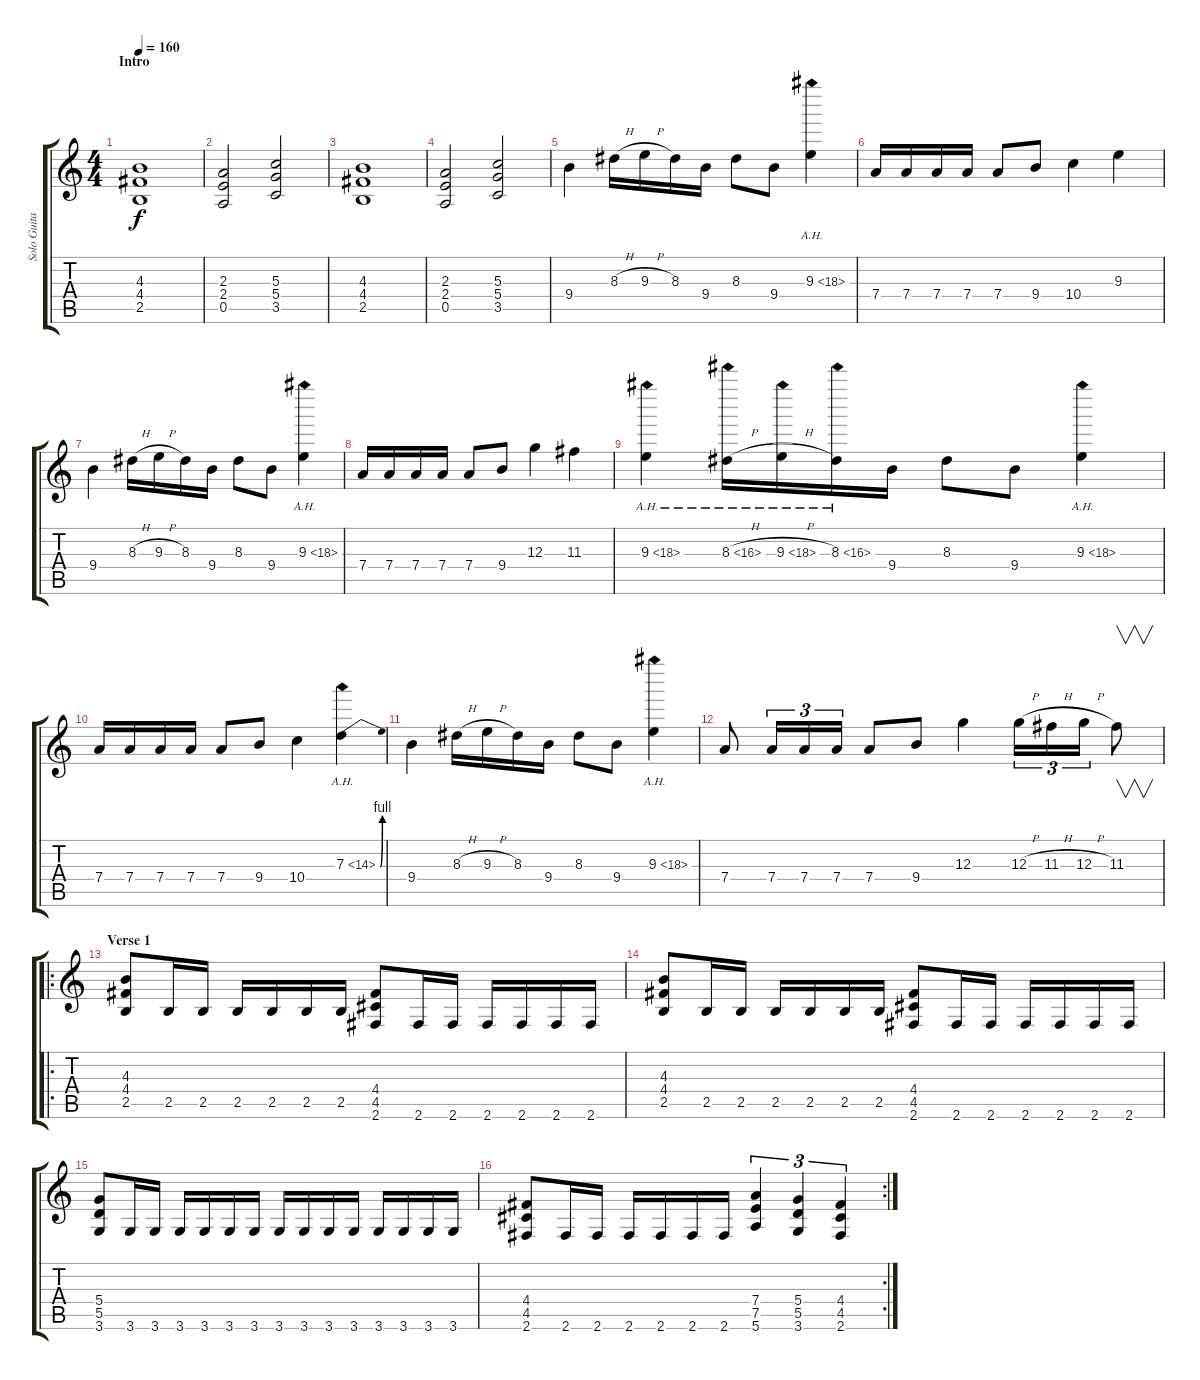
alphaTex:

\track ("Solo Guitar" "Solo Guita") {instrument distortionguitar}
\staff {score tabs}
\tuning (E4 B3 G3 D3 A2 E2) {hide}
\ts (4 4)
\section ("" "Intro")
\tempo 160
\clef g2
\ks c
(4.3 4.4 2.5).1{dy f instrument distortionguitar} |
(2.3 2.4 0.5).2 (5.3 5.4 3.5).2 |
(4.3 4.4 2.5).1 |
(2.3 2.4 0.5).2 (5.3 5.4 3.5).2 |
9.4.4 8.3{h}.16 9.3{h}.16 8.3.16 9.4.16 8.3.8 9.4.8 9.3{ah 9}.4 |
7.4.16 7.4.16 7.4.16 7.4.16 7.4.8 9.4.8 10.4.4 9.3.4 |
9.4.4 8.3{h}.16 9.3{h}.16 8.3.16 9.4.16 8.3.8 9.4.8 9.3{ah 9}.4 |
7.4.16 7.4.16 7.4.16 7.4.16 7.4.8 9.4.8 12.3.4 11.3.4 |
9.3{ah 9}.4 8.3{ah 8 h}.16 9.3{ah 9 h}.16 8.3{ah 8}.16 9.4.16 8.3.8 9.4.8 9.3{ah 9}.4 |
7.4.16 7.4.16 7.4.16 7.4.16 7.4.8 9.4.8 10.4.4 7.3{be (bend 0 0 60 4) ah 7}.4 |
9.4.4 8.3{h}.16 9.3{h}.16 8.3.16 9.4.16 8.3.8 9.4.8 9.3{ah 9}.4 |
7.4.8 7.4.16{tu (3 2)} 7.4.16{tu (3 2)} 7.4.16{tu (3 2)} 7.4.8 9.4.8 12.3.4 12.3{h}.16{tu (3 2)} 11.3{h}.16{tu (3 2)} 12.3{h}.16{tu (3 2)} 11.3.8{v} |
\ro
\section ("" "Verse 1")
(4.3 4.4 2.5).8 2.5.16 2.5.16 2.5.16 2.5.16 2.5.16 2.5.16 (4.4 4.5 2.6).8 2.6.16 2.6.16 2.6.16 2.6.16 2.6.16 2.6.16 |
(4.3 4.4 2.5).8 2.5.16 2.5.16 2.5.16 2.5.16 2.5.16 2.5.16 (4.4 4.5 2.6).8 2.6.16 2.6.16 2.6.16 2.6.16 2.6.16 2.6.16 |
(5.4 5.5 3.6).8 3.6.16 3.6.16 3.6.16 3.6.16 3.6.16 3.6.16 3.6.16 3.6.16 3.6.16 3.6.16 3.6.16 3.6.16 3.6.16 3.6.16 |
\rc 2
(4.4 4.5 2.6).8 2.6.16 2.6.16 2.6.16 2.6.16 2.6.16 2.6.16 (7.4 7.5 5.6).4{tu (3 2)} (5.4 5.5 3.6).4{tu (3 2)} (4.4 4.5 2.6).4{tu (3 2)}
